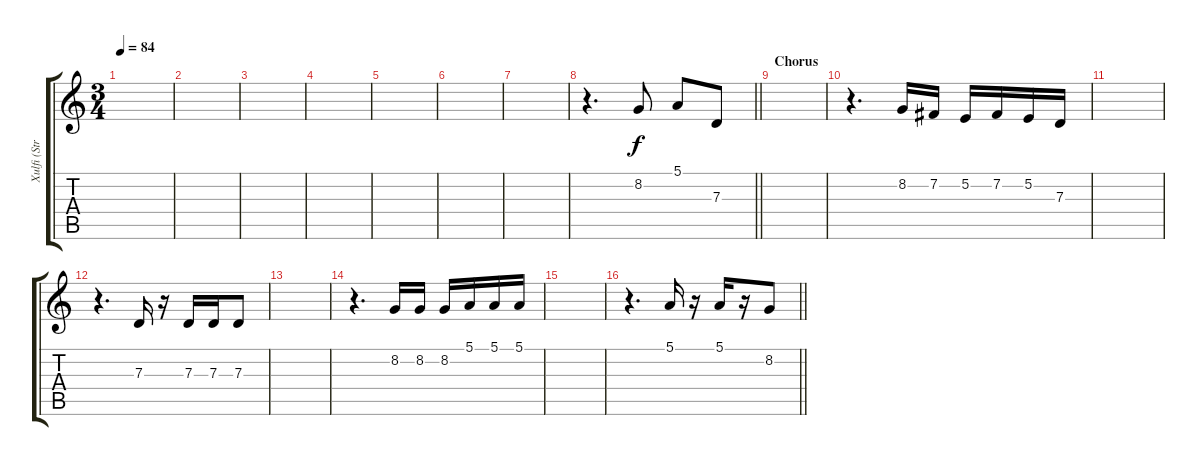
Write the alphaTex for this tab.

\track ("Xulfi (Strings 1)" "Xulfi (Str") {instrument tremolostrings}
\staff {score tabs}
\tuning (E4 B3 G3 D3 A2 E2) {hide}
\ts (3 4)
\tempo 84
\clef g2
\ks c
|
|
|
|
|
|
|
\barLineRight lightlight
r.4{d} 8.2.8 5.1.8 7.3.8 |
\section ("" "Chorus")
|
r.4{d} 8.2.16 7.2.16 5.2.16 7.2.16 5.2.16 7.3.16 |
|
r.4{d} 7.3.16 r.16 7.3.16 7.3.16 7.3.8 |
|
r.4{d} 8.2.16 8.2.16 8.2.16 5.1.16 5.1.16 5.1.16 |
|
\barLineRight lightlight
r.4{d} 5.1.16 r.16 5.1.16 r.16 8.2.8
